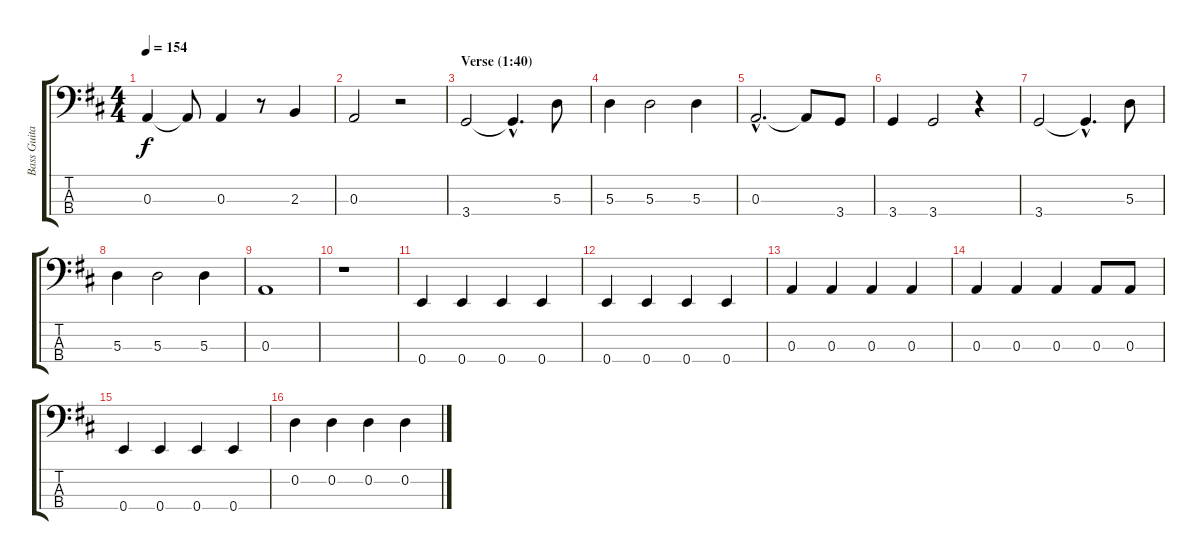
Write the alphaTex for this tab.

\track ("Bass Guitar" "Bass Guita") {instrument electricbasspick}
\staff {score tabs}
\tuning (G2 D2 A1 E1) {hide}
\ts (4 4)
\tempo 154
\clef f4
\ks d
0.3.4{dy f} 0.3{t}.8 0.3.4 r.8 2.3.4 |
0.3.2 r.2 |
\section ("" "Verse (1:40)")
3.4.2 3.4{hac t}.4{d} 5.3.8 |
5.3.4 5.3.2 5.3.4 |
0.3{hac}.2{d} 0.3{t}.8 3.4.8 |
3.4.4 3.4.2 r.4 |
3.4.2 3.4{hac t}.4{d} 5.3.8 |
5.3.4 5.3.2 5.3.4 |
0.3.1 |
r.1 |
0.4.4 0.4.4 0.4.4 0.4.4 |
0.4.4 0.4.4 0.4.4 0.4.4 |
0.3.4 0.3.4 0.3.4 0.3.4 |
0.3.4 0.3.4 0.3.4 0.3.8 0.3.8 |
0.4.4 0.4.4 0.4.4 0.4.4 |
0.2.4 0.2.4 0.2.4 0.2.4
